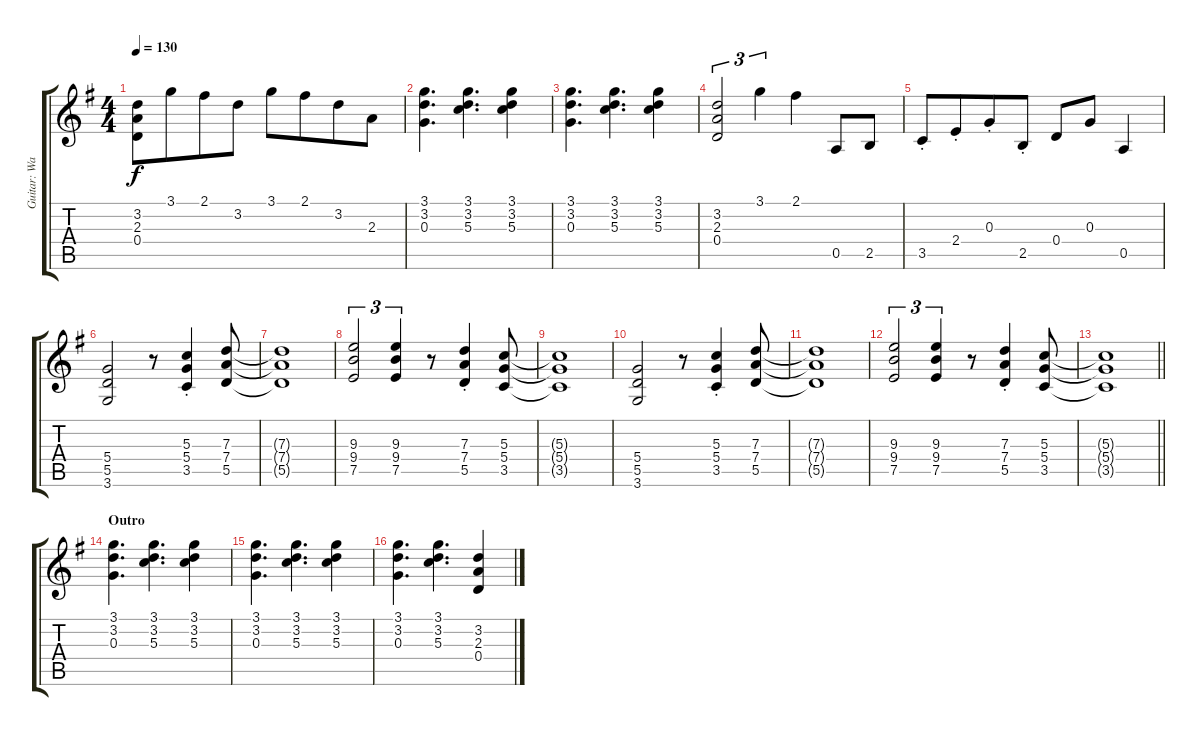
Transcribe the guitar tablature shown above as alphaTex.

\track ("Guitar: Warren" "Guitar: Wa") {instrument distortionguitar}
\staff {score tabs}
\tuning (E4 B3 G3 D3 A2 E2) {hide}
\ts (4 4)
\tempo 130
\clef g2
\ks g
(3.2{t} 2.3{t} 0.4{t}).8{dy f} 3.1.8{beam merge} 2.1.8 3.2.8 3.1.8 2.1.8{beam merge} 3.2.8 2.3.8 |
(3.1 3.2 0.3).4{d} (3.1 3.2 5.3).4{d} (3.1 3.2 5.3).4 |
(3.1 3.2 0.3).4{d} (3.1 3.2 5.3).4{d} (3.1 3.2 5.3).4 |
(3.2 2.3 0.4).2{tu (3 2)} 3.1.4{tu (3 2)} 2.1.4 0.5.8 2.5.8 |
3.5{st}.8 2.4{st}.8{beam merge} 0.3{st}.8 2.5{st}.8 0.4.8 0.3.8 0.5.4 |
(5.4 5.5 3.6).2 r.8 (5.3{st} 5.4{st} 3.5{st}).4 (7.3 7.4 5.5).8 |
(7.3{t} 7.4{t} 5.5{t}).1 |
(9.3 9.4 7.5).2{tu (3 2)} (9.3 9.4 7.5).4{tu (3 2)} r.8 (7.3{st} 7.4{st} 5.5{st}).4 (5.3 5.4 3.5).8 |
(5.3{t} 5.4{t} 3.5{t}).1 |
(5.4 5.5 3.6).2 r.8 (5.3{st} 5.4{st} 3.5{st}).4 (7.3 7.4 5.5).8 |
(7.3{t} 7.4{t} 5.5{t}).1 |
(9.3 9.4 7.5).2{tu (3 2)} (9.3 9.4 7.5).4{tu (3 2)} r.8 (7.3{st} 7.4{st} 5.5{st}).4 (5.3 5.4 3.5).8 |
\barLineRight lightlight
(5.3{t} 5.4{t} 3.5{t}).1 |
\section ("" "Outro")
(3.1 3.2 0.3).4{d} (3.1 3.2 5.3).4{d} (3.1 3.2 5.3).4 |
(3.1 3.2 0.3).4{d} (3.1 3.2 5.3).4{d} (3.1 3.2 5.3).4 |
(3.1 3.2 0.3).4{d} (3.1 3.2 5.3).4{d} (3.2 2.3 0.4).4
